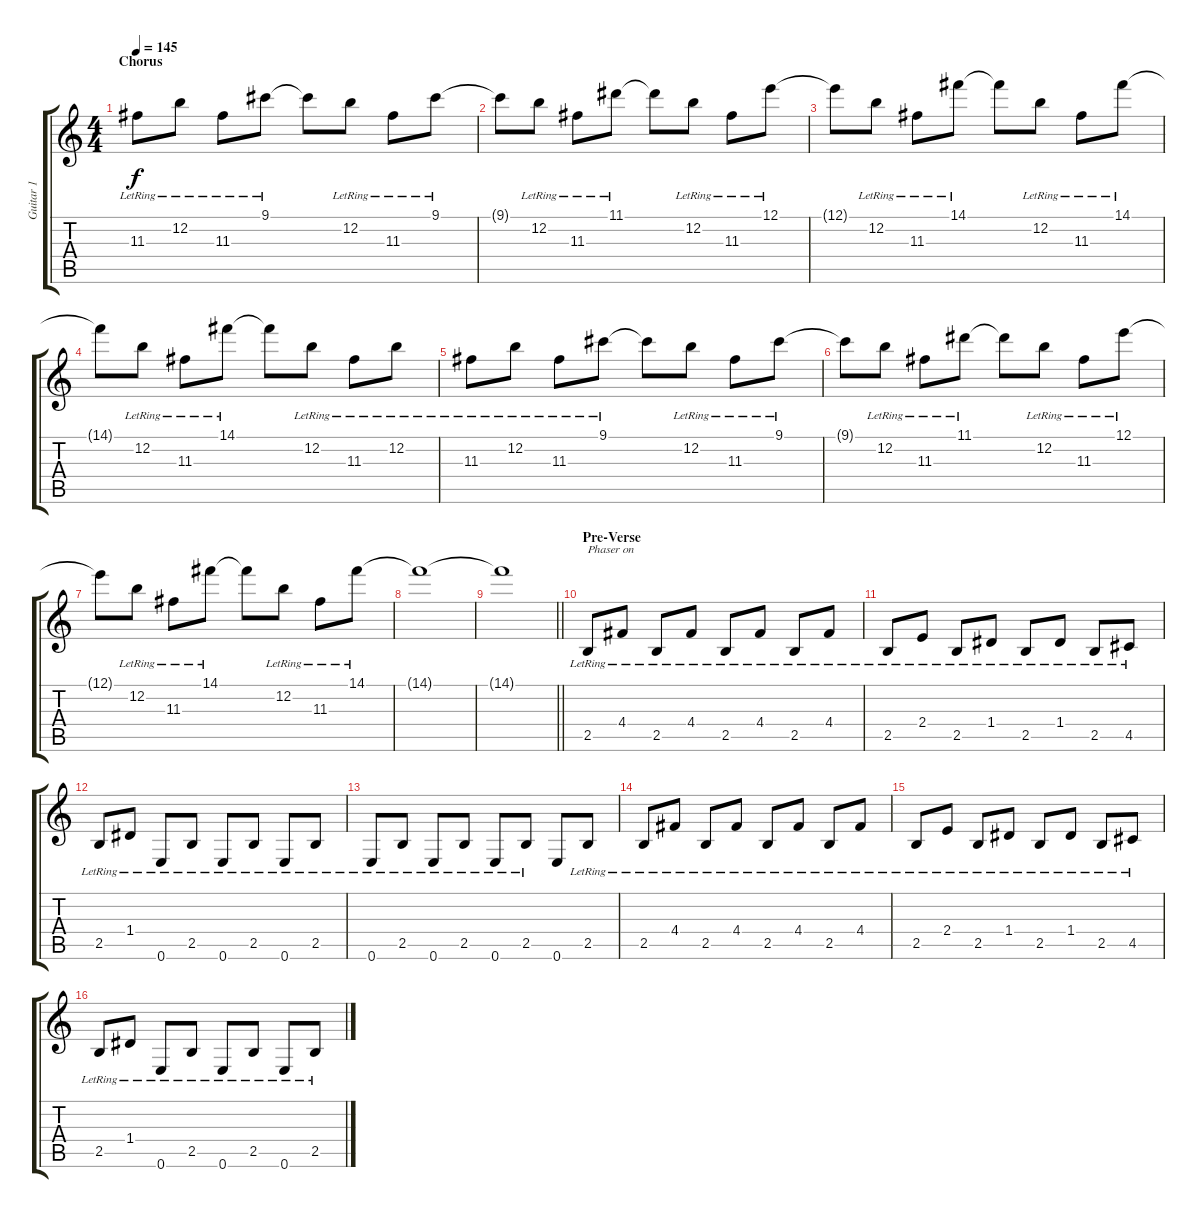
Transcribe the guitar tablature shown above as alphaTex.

\track ("Guitar 1" "Guitar 1") {instrument electricguitarjazz}
\staff {score tabs}
\tuning (E4 B3 G3 D3 A2 E2) {hide}
\ts (4 4)
\section ("" "Chorus")
\tempo 145
\clef g2
\ks c
11.3{lr}.8{dy f volume 16 instrument electricguitarjazz} 12.2{lr}.8 11.3{lr}.8 9.1{lr}.8 9.1{t}.8 12.2{lr}.8 11.3{lr}.8 9.1{lr}.8 |
9.1{t}.8 12.2{lr}.8 11.3{lr}.8 11.1{lr}.8 11.1{t}.8 12.2{lr}.8 11.3{lr}.8 12.1{lr}.8 |
12.1{t}.8 12.2{lr}.8 11.3{lr}.8 14.1{lr}.8 14.1{t}.8 12.2{lr}.8 11.3{lr}.8 14.1{lr}.8 |
14.1{t}.8 12.2{lr}.8 11.3{lr}.8 14.1{lr}.8 14.1{t}.8 12.2{lr}.8 11.3{lr}.8 12.2{lr}.8 |
11.3{lr}.8 12.2{lr}.8 11.3{lr}.8 9.1{lr}.8 9.1{t}.8 12.2{lr}.8 11.3{lr}.8 9.1{lr}.8 |
9.1{t}.8 12.2{lr}.8 11.3{lr}.8 11.1{lr}.8 11.1{t}.8 12.2{lr}.8 11.3{lr}.8 12.1{lr}.8 |
12.1{t}.8 12.2{lr}.8 11.3{lr}.8 14.1{lr}.8 14.1{t}.8 12.2{lr}.8 11.3{lr}.8 14.1{lr}.8 |
14.1{t}.1 |
\barLineRight lightlight
14.1{t}.1 |
\section ("" "Pre-Verse")
2.5{lr}.8{txt "Phaser on" instrument electricguitarjazz} 4.4{lr}.8 2.5{lr}.8 4.4{lr}.8 2.5{lr}.8 4.4{lr}.8 2.5{lr}.8 4.4{lr}.8 |
2.5{lr}.8 2.4{lr}.8 2.5{lr}.8 1.4{lr}.8 2.5{lr}.8 1.4{lr}.8 2.5{lr}.8 4.5{lr}.8 |
2.5{lr}.8 1.4{lr}.8 0.6{lr}.8 2.5{lr}.8 0.6{lr}.8 2.5{lr}.8 0.6{lr}.8 2.5{lr}.8 |
0.6{lr}.8 2.5{lr}.8 0.6{lr}.8 2.5{lr}.8 0.6{lr}.8 2.5{lr}.8 0.6.8 2.5{lr}.8 |
2.5{lr}.8 4.4{lr}.8 2.5{lr}.8 4.4{lr}.8 2.5{lr}.8 4.4{lr}.8 2.5{lr}.8 4.4{lr}.8 |
2.5{lr}.8 2.4{lr}.8 2.5{lr}.8 1.4{lr}.8 2.5{lr}.8 1.4{lr}.8 2.5{lr}.8 4.5{lr}.8 |
2.5{lr}.8 1.4{lr}.8 0.6{lr}.8 2.5{lr}.8 0.6{lr}.8 2.5{lr}.8 0.6{lr}.8 2.5{lr}.8
